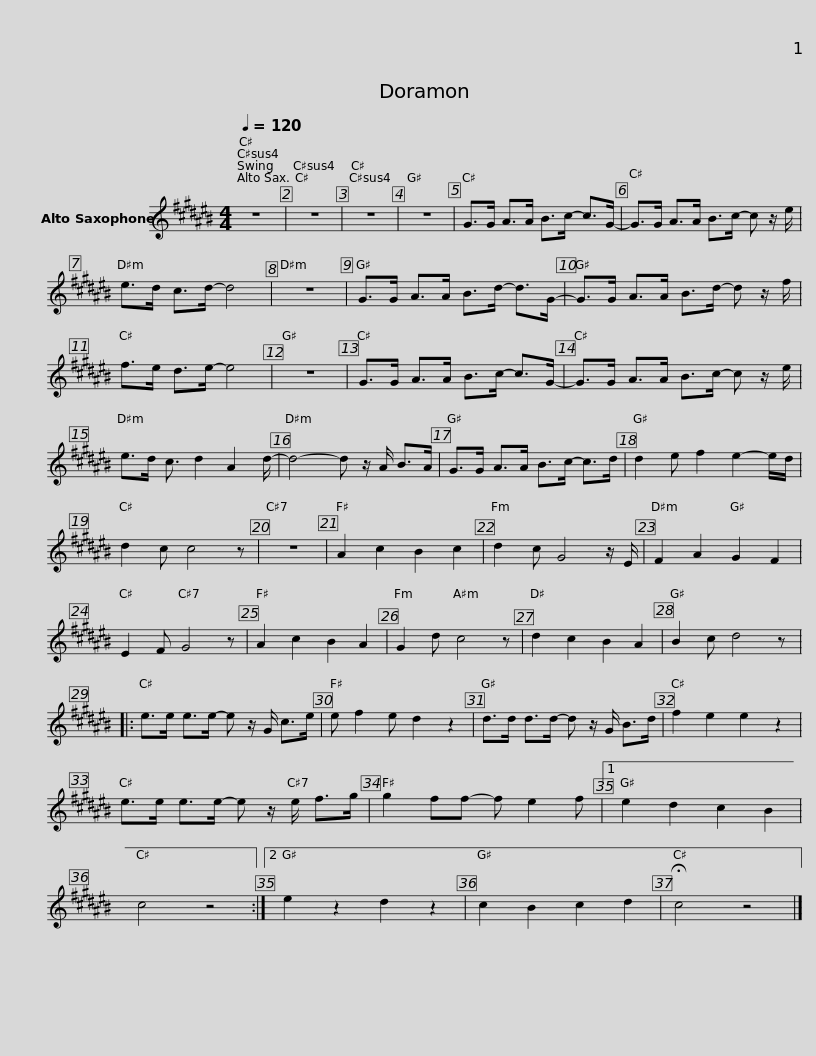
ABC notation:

X:1
L:1/8
Q:1/4=120
M:4/4
I:linebreak $
K:none
V:1 treble transpose=-9
V:1
[K:C#] z8 | z8 | z8 | z8 |$ G>G A>A B>c- c>G- | %5
 G>G A>A B>c- c z/ e/ | e>d c>d- d4 | z8 |$ G>G A>A B>d- d>G- | G>G A>A B>d- d z/ f/ | %10
 f>e d>e- e4 | z8 |$ G>G A>A B>c- c>G- | G>G A>A B>c- c z/ e/ | e>d c3/2 d2 A2 d/- | %15
 d4- d z/ A/ B>A |$ G>G A>A B>c- c>d | d2 e f2 e2- e/d/ | d2 c c4 z | z8 |$ %20
 A2 c2 B2 c2 | d2 c G4 z/ E/ | F2 A2 G2 F2 | E2 F G4 z |$ A2 c2 B2 A2 | %25
 G2 d c4 z | d2 c2 B2 A2 | B2 c d4 z |:$ e>e e>e- e z/ G/ c>e | e f2 e d2 z2 | %30
 d>d d>d- d z/ G/ B>d | f2 e2 e2 z2 |$ e>e e>e- e z/ e/ f>g | g2 ff- f e2 f |1 e2 d2 c2 B2 | %35
 c4 z4 :|2$ e2 z2 d2 z2 | c2 B2 c2 d2 | !fermata!c4 z4 |] %39
